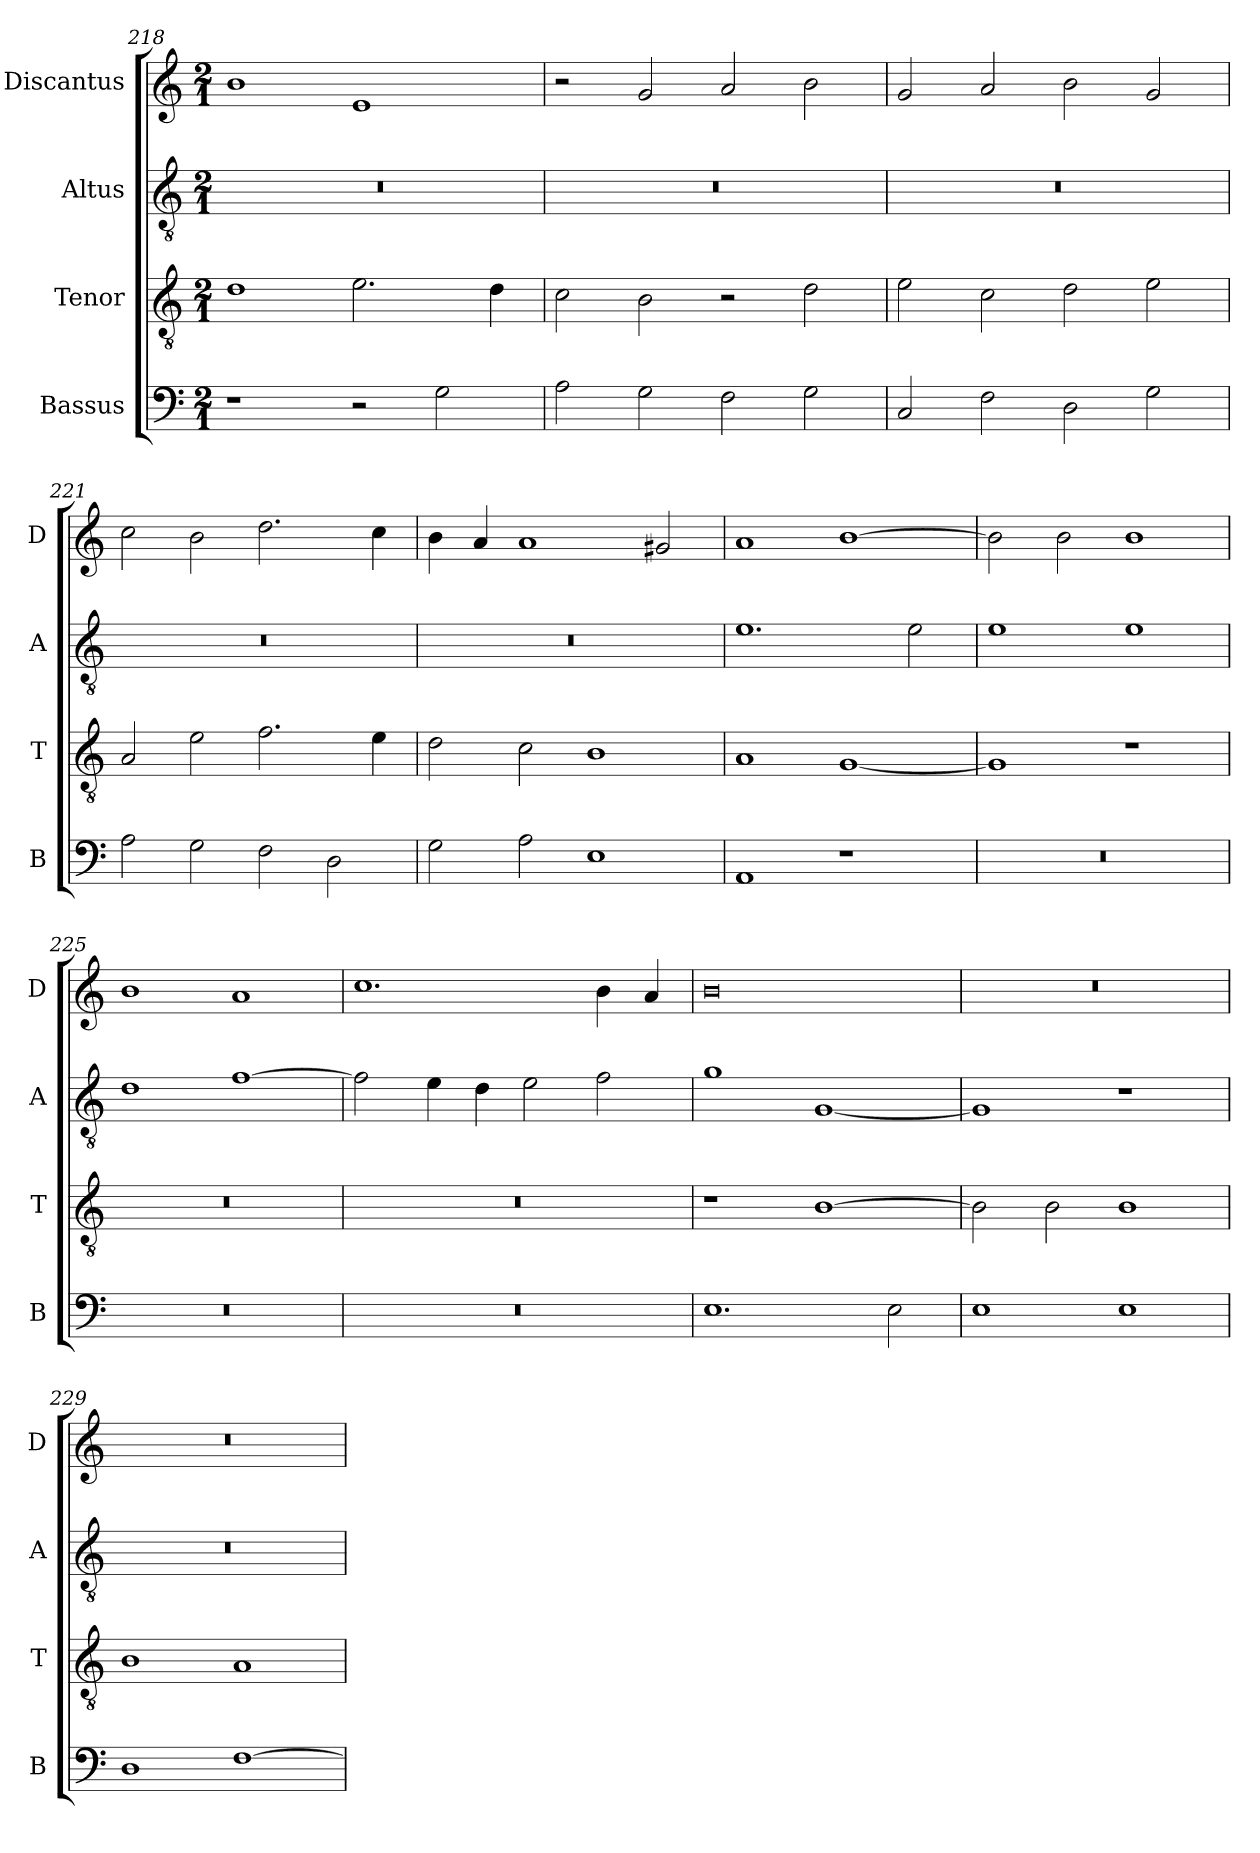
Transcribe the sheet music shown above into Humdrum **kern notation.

**kern	**kern	**kern	**kern
*part4	*part3	*part2	*part1
*staff4	*staff3	*staff2	*staff1
*I"Bassus	*I"Tenor	*I"Altus	*I"Discantus
*I'B	*I'T	*I'A	*I'D
*clefF4	*clefGv2	*clefGv2	*clefG2
*k[]	*k[]	*k[]	*k[]
*M2/1	*M2/1	*M2/1	*M2/1
=218	=218	=218	=218
1r	1d	0r	1b
2r	2.e	.	1e
2G	.	.	.
.	4d	.	.
=219	=219	=219	=219
2A	2c	0r	2r
2G	2B	.	2g
2F	2r	.	2a
2G	2d	.	2b
=220	=220	=220	=220
2C	2e	0r	2g
2F	2c	.	2a
2D	2d	.	2b
2G	2e	.	2g
=221	=221	=221	=221
2A	2A	0r	2cc
2G	2e	.	2b
2F	2.f	.	2.dd
2D	.	.	.
.	4e	.	4cc
=222	=222	=222	=222
2G	2d	0r	4b
.	.	.	4a
2A	2c	.	1a
1E	1B	.	.
.	.	.	2g#X
=223	=223	=223	=223
1AA	1A	1.e	1a
1r	[1G	.	[1b
.	.	2e	.
=224	=224	=224	=224
0r	1G]	1e	2b]
.	.	.	2b
.	1r	1e	1b
=225	=225	=225	=225
0r	0r	1d	1b
.	.	[1f	1a
=226	=226	=226	=226
0r	0r	2f]	1.cc
.	.	4e	.
.	.	4d	.
.	.	2e	.
.	.	2f	4b
.	.	.	4a
=227	=227	=227	=227
1.E	1r	1g	0b
.	[1B	[1G	.
2E	.	.	.
=228	=228	=228	=228
1E	2B]	1G]	0r
.	2B	.	.
1E	1B	1r	.
=229	=229	=229	=229
1D	1B	0r	0r
[1F	1A	.	.
=	=	=	=
*-	*-	*-	*-
